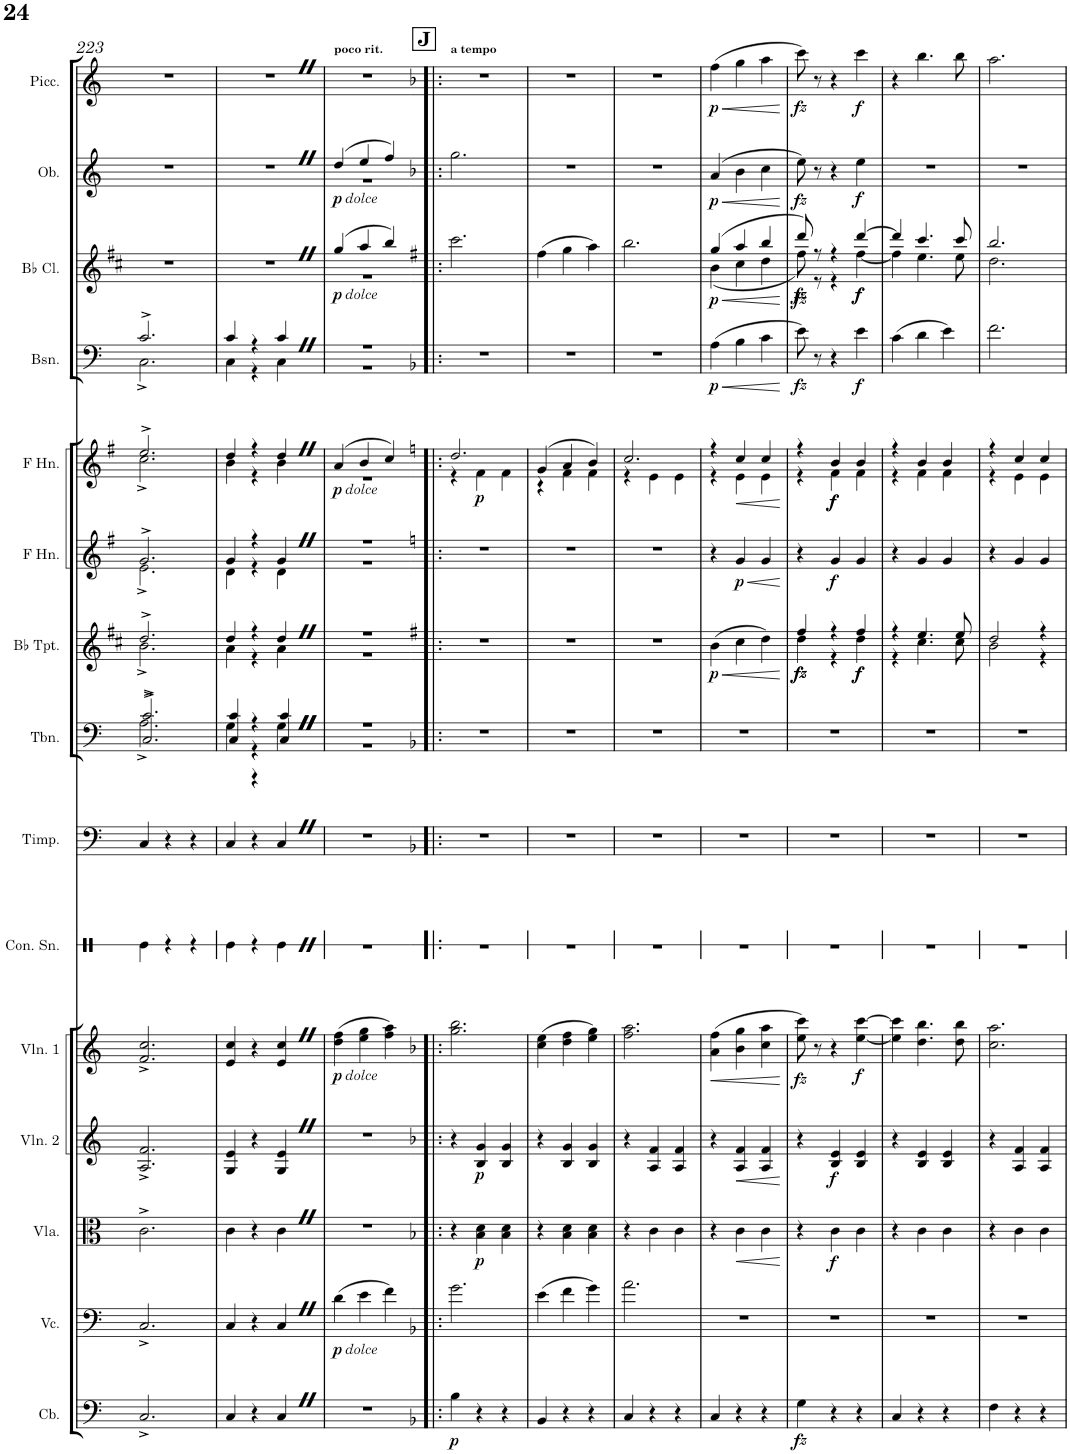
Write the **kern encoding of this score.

**kern	**dynam	**kern	**dynam	**kern	**dynam	**kern	**dynam	**kern	**dynam	**kern	**kern	**kern	**dynam	**kern	**dynam	**kern	**dynam	**kern	**dynam	**kern	**dynam	**kern	**dynam	**kern	**dynam
*part14	*part14	*part13	*part13	*part12	*part12	*part11	*part11	*part10	*part10	*part9	*part8	*part7	*part7	*part6	*part6	*part5	*part5	*part4	*part4	*part3	*part3	*part2	*part2	*part1	*part1
*staff14	*staff14	*staff13	*staff13	*staff12	*staff12	*staff11	*staff11	*staff10	*staff10	*staff9	*staff8	*staff7	*staff7	*staff6	*staff6	*staff5	*staff5	*staff4	*staff4	*staff3	*staff3	*staff2	*staff2	*staff1	*staff1
*I"Contrabass	*	*I"Violoncello	*	*I"Viola	*	*I"Violin 2	*	*I"Violin 1	*	*I"Timpani	*I"Trombone	*I"Bb Trumpet	*	*I"Horn in F	*	*I"Horn in F	*	*I"Bassoon	*	*I"Bb Clarinet	*	*I"Oboe	*	*I"Piccolo	*
*I'Cb.	*	*I'Vc.	*	*I'Vla.	*	*I'Vln. 2	*	*I'Vln. 1	*	*I'Timp.	*I'Tbn.	*I'Bb Tpt.	*	*	*	*	*	*I'Bsn.	*	*I'Bb Cl.	*	*I'Ob.	*	*I'Picc.	*
!!LO:PB:g=z
*clefF4	*	*clefF4	*	*clefC3	*	*clefG2	*	*clefG2	*	*clefF4	*clefF4	*clefG2	*	*clefG2	*	*clefG2	*	*clefF4	*	*clefG2	*	*clefG2	*	*clefG2	*
*Trd7c12	*	*	*	*	*	*	*	*	*	*	*	*Trd1c2	*	*Trd4c7	*	*Trd4c7	*	*	*	*Trd1c2	*	*	*	*Trd-7c-12	*
*k[]	*	*k[]	*	*k[]	*	*k[]	*	*k[]	*	*k[]	*k[]	*k[f#c#]	*	*k[f#]	*	*k[f#]	*	*k[]	*	*k[f#c#]	*	*k[]	*	*k[]	*
*M3/4	*	*M3/4	*	*M3/4	*	*M3/4	*	*M3/4	*	*M3/4	*M3/4	*M3/4	*	*M3/4	*	*M3/4	*	*M3/4	*	*M3/4	*	*M3/4	*	*M3/4	*
=223	=223	=223	=223	=223	=223	=223	=223	=223	=223	=223	=223	=223	=223	=223	=223	=223	=223	=223	=223	=223	=223	=223	=223	=223	=223
*	*	*	*	*	*	*	*	*	*	*	*^	*^	*	*^	*	*^	*	*^	*	*	*	*	*	*	*
*	*	*	*	*	*	*	*	*	*	*	*	*^	*	*	*	*	*	*	*	*	*	*	*	*	*	*	*	*	*	*
2.C^/	.	2.C^/	.	2.c^\	.	2.A/^ 2.f/^	.	2.f/^ 2.cc/^	.	4C/	2.c^/	2.A^\	2.C^/	2.dd^/	2.b^\	.	2.g^/	2.e^\	.	2.ee^/	2.cc^\	.	2.c^/	2.C^\	.	2.r	.	2.r	.	2.r	.
.	.	.	.	.	.	.	.	.	.	4r	.	.	.	.	.	.	.	.	.	.	.	.	.	.	.	.	.	.	.	.	.
.	.	.	.	.	.	.	.	.	.	4r	.	.	.	.	.	.	.	.	.	.	.	.	.	.	.	.	.	.	.	.	.
=224	=224	=224	=224	=224	=224	=224	=224	=224	=224	=224	=224	=224	=224	=224	=224	=224	=224	=224	=224	=224	=224	=224	=224	=224	=224	=224	=224	=224	=224	=224	=224
4C/	.	4C/	.	4c\	.	4G/ 4e/	.	4e/ 4cc/	.	4C/	4c/	4G\	4C/	4dd/	4a\	.	4g/	4d\	.	4dd/	4b\	.	4c/	4C\	.	2.r	.	2.r	.	2.r	.
4r	.	4r	.	4r	.	4r	.	4r	.	4r	4r	4r	4r	4r	4r	.	4r	4r	.	4r	4r	.	4r	4r	.	.	.	.	.	.	.
4CZ/	.	4CZ/	.	4cZ\	.	4G/Z 4e/Z	.	4e/Z 4cc/Z	.	4CZ/	4cZ/	4GZ<\	4CZ/	4ddZ/	4aZ<\	.	4gZ/	4dZ<\	.	4ddZ/	4bZ<\	.	4cZ/	4CZ<\	.	.	.	.	.	.	.
=225	=225	=225	=225	=225	=225	=225	=225	=225	=225	=225	=225	=225	=225	=225	=225	=225	=225	=225	=225	=225	=225	=225	=225	=225	=225	=225	=225	=225	=225	=225	=225
*	*	*	*	*	*	*	*	*	*	*	*	*	*	*	*	*	*	*	*	*	*	*	*	*	*	*^	*	*^	*	*	*
!	!	!	!	!	!	!	!	!	!	!	!	!	!	!	!	!	!	!	!	!	!	!	!	!	!	!	!	!	!	!	!	!LO:TX:a:B:t=poco rit.	!
!	!	!	!	!	!	!	!	!	!	!	!	!	!	!	!	!	!	!	!	!	!	!	!	!	!	!	!	!	!LO:TX:b:i:t=dolce	!	!	!	!
!	!	!	!	!	!	!	!	!	!	!	!	!	!	!	!	!	!	!	!	!	!	!	!	!	!	!LO:TX:b:i:t=dolce	!	!	!	!	!	!	!
!	!	!	!	!	!	!	!	!	!	!	!	!	!	!	!	!	!	!	!	!LO:TX:b:i:t=dolce	!	!	!	!	!	!	!	!	!	!	!	!	!
!	!	!	!	!	!	!	!	!LO:TX:b:i:t=dolce	!	!	!	!	!	!	!	!	!	!	!	!	!	!	!	!	!	!	!	!	!	!	!	!	!
!	!	!LO:TX:b:i:t=dolce	!	!	!	!	!	!	!	!	!	!	!	!	!	!	!	!	!	!	!	!	!	!	!	!	!	!	!	!	!	!	!
!	!	!	!LO:DY:b	!	!	!	!	!	!LO:DY:b	!	!	!	!	!	!	!	!	!	!	!	!	!LO:DY:b	!	!	!	!	!	!LO:DY:b	!	!	!LO:DY:b	!	!
2.r	.	(4d\	p	2.r	.	2.r	.	(4dd\ 4ff\	p	2.r	2.r	2.r	2.r	2.r	2.r	.	2.r	2.r	.	(4a/	2.r	p	2.r	2.r	.	(4gg/	2.r	p	(4dd/	2.r	p	2.r	.
.	.	4e\	.	.	.	.	.	4ee\ 4gg\	.	.	.	.	.	.	.	.	.	.	.	4b/	.	.	.	.	.	4aa/	.	.	4ee/	.	.	.	.
.	.	4f\)	.	.	.	.	.	4ff\ 4aa\)	.	.	.	.	.	.	.	.	.	.	.	4cc/)	.	.	.	.	.	4bb/)	.	.	4ff/)	.	.	.	.
*	*	*	*	*	*	*	*	*	*	*	*v	*v	*v	*	*	*	*v	*v	*	*	*	*	*v	*v	*	*v	*v	*	*v	*v	*	*	*
*	*	*	*	*	*	*	*	*	*	*	*	*v	*v	*	*	*	*	*	*	*	*	*	*	*	*	*	*
=226!|:	=226!|:	=226!|:	=226!|:	=226!|:	=226!|:	=226!|:	=226!|:	=226!|:	=226!|:	=226!|:	=226!|:	=226!|:	=226!|:	=226!|:	=226!|:	=226!|:	=226!|:	=226!|:	=226!|:	=226!|:	=226!|:	=226!|:	=226!|:	=226!|:	=226!|:	=226!|:
!!LO:REH:place=s1:a:B:cj:fs=14:t=J
*k[b-]	*	*k[b-]	*	*k[b-]	*	*k[b-]	*	*k[b-]	*	*k[b-]	*k[b-]	*k[f#]	*	*k[]	*	*k[]	*	*	*k[b-]	*	*k[f#]	*	*k[b-]	*	*k[b-]	*
!	!	!	!	!	!	!	!	!	!	!	!	!	!	!	!	!	!	!	!	!	!	!	!	!	!LO:TX:a:B:t=a tempo	!
!	!LO:DY:b	!	!	!	!	!	!	!	!	!	!	!	!	!	!	!	!	!	!	!	!	!	!	!	!	!
4B-\	p	2.g\	.	4r	.	4r	.	2.gg\ 2.bb-\	.	2.r	2.r	2.r	.	2.r	.	2.dd/	4r	.	2.r	.	2.ccc\	.	2.gg\	.	2.r	.
!	!	!	!	!	!LO:DY:b	!	!LO:DY:b	!	!	!	!	!	!	!	!	!	!	!LO:DY:b	!	!	!	!	!	!	!	!
4r	.	.	.	4B-\ 4d\	p	4B-/ 4g/	p	.	.	.	.	.	.	.	.	.	4f\	p	.	.	.	.	.	.	.	.
4r	.	.	.	4B-\ 4d\	.	4B-/ 4g/	.	.	.	.	.	.	.	.	.	.	4f\	.	.	.	.	.	.	.	.	.
=227	=227	=227	=227	=227	=227	=227	=227	=227	=227	=227	=227	=227	=227	=227	=227	=227	=227	=227	=227	=227	=227	=227	=227	=227	=227	=227
4BB-/	.	(4e\	.	4r	.	4r	.	(4cc\ 4ee\	.	2.r	2.r	2.r	.	2.r	.	(4g/	4r	.	2.r	.	(4ff#\	.	2.r	.	2.r	.
4r	.	4f\	.	4B-\ 4d\	.	4B-/ 4g/	.	4dd\ 4ff\	.	.	.	.	.	.	.	4a/	4f\	.	.	.	4gg\	.	.	.	.	.
4r	.	4g\)	.	4B-\ 4d\	.	4B-/ 4g/	.	4ee\ 4gg\)	.	.	.	.	.	.	.	4b/)	4f\	.	.	.	4aa\)	.	.	.	.	.
=228	=228	=228	=228	=228	=228	=228	=228	=228	=228	=228	=228	=228	=228	=228	=228	=228	=228	=228	=228	=228	=228	=228	=228	=228	=228	=228
4C/	.	2.a\	.	4r	.	4r	.	2.ff\ 2.aa\	.	2.r	2.r	2.r	.	2.r	.	2.cc/	4r	.	2.r	.	2.bb\	.	2.r	.	2.r	.
4r	.	.	.	4c\	.	4A/ 4f/	.	.	.	.	.	.	.	.	.	.	4e\	.	.	.	.	.	.	.	.	.
4r	.	.	.	4c\	.	4A/ 4f/	.	.	.	.	.	.	.	.	.	.	4e\	.	.	.	.	.	.	.	.	.
=229	=229	=229	=229	=229	=229	=229	=229	=229	=229	=229	=229	=229	=229	=229	=229	=229	=229	=229	=229	=229	=229	=229	=229	=229	=229	=229
!	!	!	!	!	!	!	!	!	!LO:HP:b	!	!	!	!LO:HP:b	!	!	!	!	!	!	!LO:HP:b	!	!LO:HP:b	!	!LO:HP:b	!	!LO:HP:b
*	*	*	*	*	*	*	*	*	*	*	*	*	*	*	*	*	*	*	*	*	*^	*	*	*	*	*
!	!	!	!	!	!	!	!	!	!	!	!	!	!LO:DY:n=1:b	!	!	!	!	!	!	!LO:DY:n=1:b	!	!	!LO:DY:n=1:b	!	!LO:DY:n=1:b	!	!LO:DY:n=1:b
4C/	.	2.r	.	4r	.	4r	.	(4a\ 4ff\	<	2.r	2.r	(4b\	< p	4r	.	4r	4r	.	(4A\	< p	(4gg/	(4b\	< p	(4a/	< p	(4ff\	< p
!	!	!	!	!	!LO:HP:b	!	!LO:HP:b	!	!	!	!	!	!	!	!LO:HP:b	!	!	!LO:HP:b	!	!	!	!	!	!	!	!	!
!	!	!	!	!	!	!	!	!	!	!	!	!	!	!	!LO:DY:n=1:b	!	!	!	!	!	!	!	!	!	!	!	!
4r	.	.	.	4c\	<	4A/ 4f/	<	4b-\ 4gg\	.	.	.	4cc\	.	4g/	< p	4cc/	4e\	<	4B-\	.	4aa/	4cc\	.	4b-\	.	4gg\	.
4r	.	.	.	4c\	.	4A/ 4f/	.	4cc\ 4aa\	.	.	.	4dd\)	.	4g/	.	4cc/	4e\	.	4c\	.	4bb/	4dd\	.	4cc\	.	4aa\	.
*	*	*	*	*	*	*	*	*	*	*	*	*	*	*	*	*v	*v	*	*	*	*v	*v	*	*	*	*	*
.	.	.	.	.	[	.	[	.	[	.	.	.	[	.	[	.	[	.	[	.	[	.	[	.	[
=230	=230	=230	=230	=230	=230	=230	=230	=230	=230	=230	=230	=230	=230	=230	=230	=230	=230	=230	=230	=230	=230	=230	=230	=230	=230
*	*	*	*	*	*	*	*	*	*	*	*	*^	*	*	*	*^	*	*	*	*^	*	*	*	*	*
!	!LO:DY:b	!	!	!	!	!	!	!	!LO:DY:b	!	!	!	!	!LO:DY:b	!	!	!	!	!	!	!	!	!	!	!	!	!	!
!	!	!	!	!	!	!	!	!	!	!	!	!	!	!LO:DY:n=1:b	!	!	!	!	!	!	!LO:DY:b	!	!	!LO:DY:b	!	!	!	!
!	!	!	!	!	!	!	!	!	!	!	!	!	!	!	!	!	!	!	!	!	!	!	!	!LO:DY:n=1:b	!	!LO:DY:b	!	!LO:DY:b
4G\	fz	2.r	.	4r	.	4r	.	8ee\ 8ccc\)	fz	2.r	2.r	4ff#/	4dd\	fz fz	4r	.	4r	4r	.	8e\)	fz	8ddd/)	8ff#\)	fz fz	8ee\)	fz	8ccc\)	fz
.	.	.	.	.	.	.	.	8r	.	.	.	.	.	.	.	.	.	.	.	8r	.	8r	8r	.	8r	.	8r	.
!	!	!	!	!	!LO:DY:b	!	!LO:DY:b	!	!	!	!	!	!	!	!	!LO:DY:b	!	!	!LO:DY:b	!	!	!	!	!	!	!	!	!
!	!	!	!	!	!	!	!	!	!	!	!	!	!	!	!	!	!	!	!LO:DY:n=1:b	!	!	!	!	!	!	!	!	!
4r	.	.	.	4c\	f	4B-/ 4e/	f	4r	.	.	.	4r	4r	.	4g/	f	4b/	4f\	f f	4r	.	4r	4r	.	4r	.	4r	.
!	!	!	!	!	!	!	!	!	!LO:DY:b	!	!	!	!	!LO:DY:n=2:b	!	!	!	!	!	!	!	!	!	!	!	!	!	!
!	!	!	!	!	!	!	!	!	!	!	!	!	!	!LO:DY:n=3:b	!	!	!	!	!	!	!LO:DY:b	!	!	!LO:DY:n=2:b	!	!	!	!
!	!	!	!	!	!	!	!	!	!	!	!	!	!	!	!	!	!	!	!	!	!	!	!	!LO:DY:n=3:b	!	!LO:DY:b	!	!LO:DY:b
4r	.	.	.	4c\	.	4B-/ 4e/	.	[4ee\ [4ccc\	f	.	.	4ff#/	4dd\	f f	4g/	.	4b/	4f\	.	4e\	f	[4ddd/	[4ff#\	f f	4ee\	f	4ccc\	f
=231	=231	=231	=231	=231	=231	=231	=231	=231	=231	=231	=231	=231	=231	=231	=231	=231	=231	=231	=231	=231	=231	=231	=231	=231	=231	=231	=231	=231
4C/	.	2.r	.	4r	.	4r	.	4ee\] 4ccc\]	.	2.r	2.r	4r	4r	.	4r	.	4r	4r	.	(4c\	.	4ddd/]	4ff#\]	.	2.r	.	4r	.
4r	.	.	.	4c\	.	4B-/ 4e/	.	4.dd\ 4.bb-\	.	.	.	4.ee/	4.cc\	.	4g/	.	4b/	4f\	.	4d\	.	4.ccc/	4.ee\	.	.	.	4.bb-\	.
4r	.	.	.	4c\	.	4B-/ 4e/	.	.	.	.	.	.	.	.	4g/	.	4b/	4f\	.	4e\)	.	.	.	.	.	.	.	.
.	.	.	.	.	.	.	.	8dd\ 8bb-\	.	.	.	8ee/	8cc\	.	.	.	.	.	.	.	.	8ccc/	8ee\	.	.	.	8bb-\	.
=232	=232	=232	=232	=232	=232	=232	=232	=232	=232	=232	=232	=232	=232	=232	=232	=232	=232	=232	=232	=232	=232	=232	=232	=232	=232	=232	=232	=232
4F\	.	2.r	.	4r	.	4r	.	2.cc\ 2.aa\	.	2.r	2.r	2dd/	2b\	.	4r	.	4r	4r	.	2.f\	.	2.bb/	2.dd\	.	2.r	.	2.aa\	.
4r	.	.	.	4c\	.	4A/ 4f/	.	.	.	.	.	.	.	.	4g/	.	4cc/	4e\	.	.	.	.	.	.	.	.	.	.
4r	.	.	.	4c\	.	4A/ 4f/	.	.	.	.	.	4r	4r	.	4g/	.	4cc/	4e\	.	.	.	.	.	.	.	.	.	.
*	*	*	*	*	*	*	*	*	*	*	*	*v	*v	*	*	*	*v	*v	*	*	*	*v	*v	*	*	*	*	*
=	=	=	=	=	=	=	=	=	=	=	=	=	=	=	=	=	=	=	=	=	=	=	=	=	=
*-	*-	*-	*-	*-	*-	*-	*-	*-	*-	*-	*-	*-	*-	*-	*-	*-	*-	*-	*-	*-	*-	*-	*-	*-	*-
